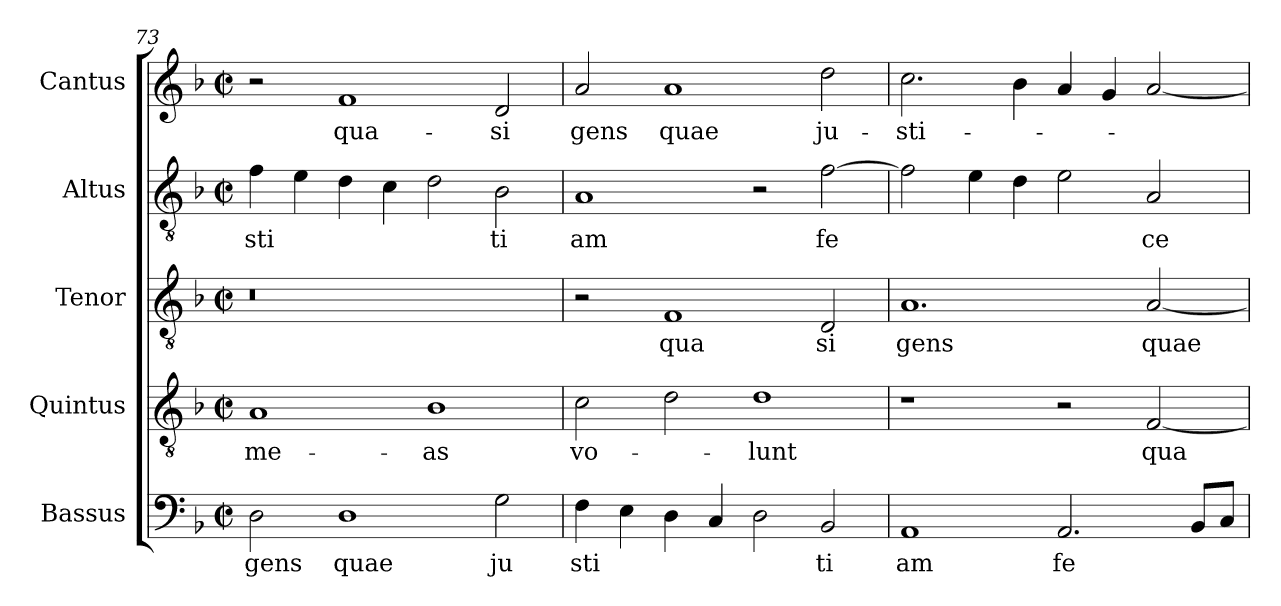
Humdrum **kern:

**kern	**text	**kern	**text	**kern	**text	**kern	**text	**kern	**text
*part5	*part5	*part4	*part4	*part3	*part3	*part2	*part2	*part1	*part1
*staff5	*staff5	*staff4	*staff4	*staff3	*staff3	*staff2	*staff2	*staff1	*staff1
*I"Bassus	*	*I"Quintus	*	*I"Tenor	*	*I"Altus	*	*I"Cantus	*
*clefF4	*	*clefGv2	*	*clefGv2	*	*clefGv2	*	*clefG2	*
*k[b-]	*	*k[b-]	*	*k[b-]	*	*k[b-]	*	*k[b-]	*
*F:	*	*F:	*	*F:	*	*F:	*	*F:	*
*M2/2	*	*M2/2	*	*M2/2	*	*M2/2	*	*M2/2	*
*met(c|)	*	*met(c|)	*	*met(c|)	*	*met(c|)	*	*met(c|)	*
=73	=73	=73	=73	=73	=73	=73	=73	=73	=73
!	!LO:LY:b:cj	!	!LO:LY:b:cj	!	!	!	!LO:LY:b	!	!
2D\	gens	1A	me-	0r	.	4f\	sti	2r	.
.	.	.	.	.	.	4e\	.	.	.
!	!LO:LY:b:cj	!	!	!	!	!	!	!	!LO:LY:b:cj
1D	quae	.	.	.	.	4d\	.	1f	qua-
.	.	.	.	.	.	4c\	.	.	.
!	!	!	!LO:LY:b:cj	!	!	!	!	!	!
.	.	1B-	-as	.	.	2d\	.	.	.
!	!LO:LY:b:cj	!	!	!	!	!	!LO:LY:b:cj	!	!LO:LY:b:cj
2G\	ju	.	.	.	.	2B-\	ti	2d/	-si
=74	=74	=74	=74	=74	=74	=74	=74	=74	=74
!	!LO:LY:b	!	!LO:LY:b:cj	!	!	!	!LO:LY:b:cj	!	!LO:LY:b:cj
4F\	sti	2c\	vo-	2r	.	1A	am	2a/	gens
4E\	.	.	.	.	.	.	.	.	.
!	!	!	!	!	!LO:LY:b:cj	!	!	!	!LO:LY:b:cj
4D\	.	2d\	.	1F	qua	.	.	1a	quae
4C/	.	.	.	.	.	.	.	.	.
!	!	!	!LO:LY:b:cj	!	!	!	!	!	!
2D\	.	1d	-lunt	.	.	2r	.	.	.
!	!LO:LY:b:cj	!	!	!	!LO:LY:b:cj	!	!LO:LY:b:cj	!	!LO:LY:b:cj
2BB-/	ti	.	.	2D/	si	[>2f\	fe	2dd\	ju-
=75	=75	=75	=75	=75	=75	=75	=75	=75	=75
!	!LO:LY:b:cj	!	!	!	!LO:LY:b:cj	!	!	!	!LO:LY:b:cj
1AA	am	1r	.	1.A	gens	2f\]	.	2.cc\	-sti-
.	.	.	.	.	.	4e\	.	.	.
.	.	.	.	.	.	4d\	.	4b-\	.
!	!LO:LY:b:cj	!	!	!	!	!	!	!	!
2.AA/	fe	2r	.	.	.	2e\	.	4a/	.
.	.	.	.	.	.	.	.	4g/	.
!	!	!	!LO:LY:b	!	!LO:LY:b	!	!LO:LY:b:cj	!	!
.	.	[>2F/	qua-	[>2A/	quae	2A/	ce	[>2a/	.
8BB-/L	.	.	.	.	.	.	.	.	.
8C/J	.	.	.	.	.	.	.	.	.
=	=	=	=	=	=	=	=	=	=
*-	*-	*-	*-	*-	*-	*-	*-	*-	*-
